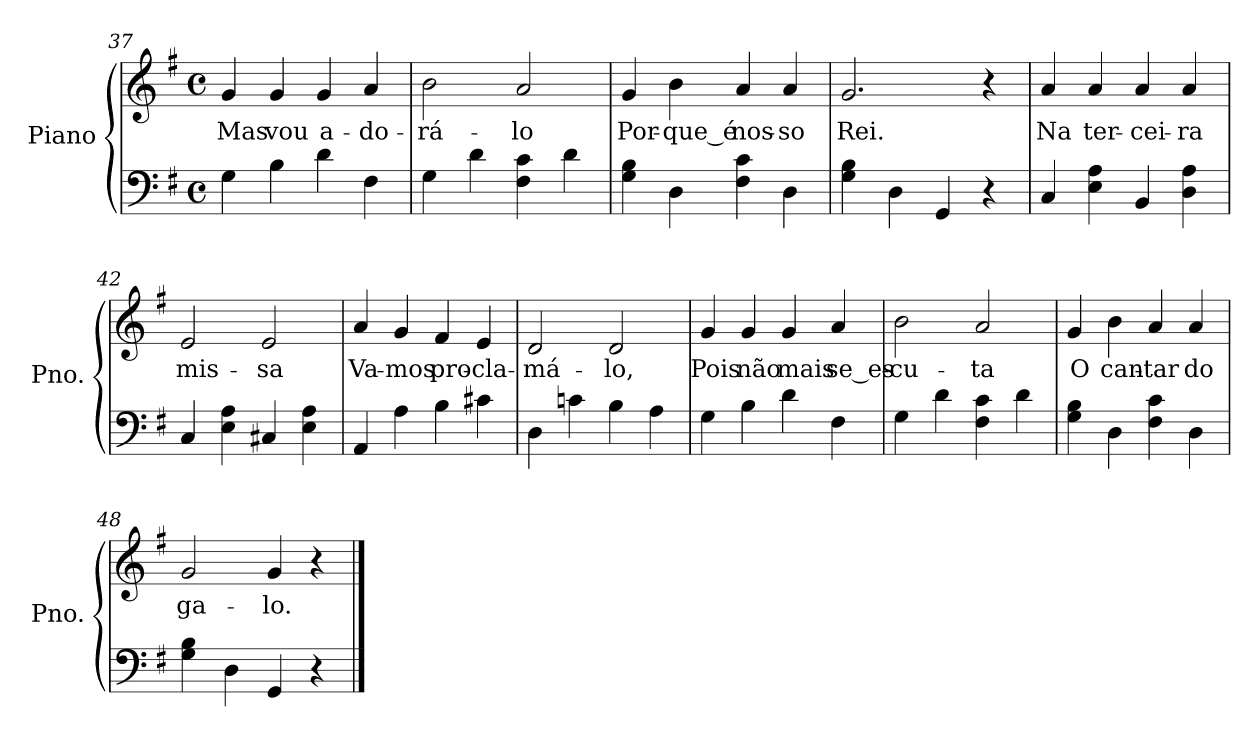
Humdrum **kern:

**kern	**kern	**text
*part1	*part1	*part1
*staff2	*staff1	*staff1
*I"Piano	*	*
*I'Pno.	*	*
*clefF4	*clefG2	*
*k[f#]	*k[f#]	*
*G:	*G:	*
*M4/4	*M4/4	*
*met(c)	*met(c)	*
=37	=37	=37
!	!	!LO:LY:b:color=#000000
4Gi\	4gi/	Mas
!	!	!LO:LY:b:color=#000000
4Bi\	4gi/	vou
!	!	!LO:LY:b:color=#000000
4di\	4gi/	a-
!	!	!LO:LY:b:color=#000000
4F#i\	4ai/	-do-
=38	=38	=38
!	!	!LO:LY:b:color=#000000
4Gi\	2bi\	-rá-
4di\	.	.
!	!	!LO:LY:b:color=#000000
4F#i\ 4ci	2ai/	-lo
4di\	.	.
!!LO:LB:g=z
=39	=39	=39
!	!	!LO:LY:b:color=#000000
4Gi\ 4Bi	4gi/	Por-
!	!	!LO:LY:b:color=#000000
4Di\	4bi\	-que_é
!	!	!LO:LY:b:color=#000000
4F#i\ 4ci	4ai/	nos-
!	!	!LO:LY:b:color=#000000
4Di\	4ai/	-so
=40	=40	=40
!	!	!LO:LY:b:color=#000000
4Gi\ 4Bi	2.gi/	Rei.
4Di\	.	.
4GGi/	.	.
4r	4r	.
=41	=41	=41
!	!	!LO:LY:b:color=#000000
4Ci/	4ai/	Na
!	!	!LO:LY:b:color=#000000
4Ei\ 4Ai	4ai/	ter-
!	!	!LO:LY:b:color=#000000
4BBi/	4ai/	-cei-
!	!	!LO:LY:b:color=#000000
4Di\ 4Ai	4ai/	-ra
=42	=42	=42
!	!	!LO:LY:b:color=#000000
4Ci/	2ei/	mis-
4Ei\ 4Ai	.	.
!	!	!LO:LY:b:color=#000000
4C#Xi/	2ei/	-sa
4Ei\ 4Ai	.	.
=43	=43	=43
!	!	!LO:LY:b:color=#000000
4AAi/	4ai/	Va-
!	!	!LO:LY:b:color=#000000
4Ai\	4gi/	-mos
!	!	!LO:LY:b:color=#000000
4Bi\	4f#i/	pro-
!	!	!LO:LY:b:color=#000000
4c#Xi\	4ei/	-cla-
!!LO:LB:g=z
=44	=44	=44
!	!	!LO:LY:b:color=#000000
4Di\	2di/	-má-
4cni\	.	.
!	!	!LO:LY:b:color=#000000
4Bi\	2di/	-lo,
4Ai\	.	.
=45	=45	=45
!	!	!LO:LY:b:color=#000000
4Gi\	4gi/	Pois
!	!	!LO:LY:b:color=#000000
4Bi\	4gi/	não
!	!	!LO:LY:b:color=#000000
4di\	4gi/	mais
!	!	!LO:LY:b:color=#000000
4F#i\	4ai/	se_es-
=46	=46	=46
!	!	!LO:LY:b:color=#000000
4Gi\	2bi\	-cu-
4di\	.	.
!	!	!LO:LY:b:color=#000000
4F#i\ 4ci	2ai/	-ta
4di\	.	.
=47	=47	=47
!	!	!LO:LY:b:color=#000000
4Gi\ 4Bi	4gi/	O
!	!	!LO:LY:b:color=#000000
4Di\	4bi\	can-
!	!	!LO:LY:b:color=#000000
4F#i\ 4ci	4ai/	-tar
!	!	!LO:LY:b:color=#000000
4Di\	4ai/	do
=48	=48	=48
!	!	!LO:LY:b:color=#000000
4Gi\ 4Bi	2gi/	ga-
4Di\	.	.
!	!	!LO:LY:b:color=#000000
4GGi/	4gi/	-lo.
4r	4r	.
==	==	==
*-	*-	*-
